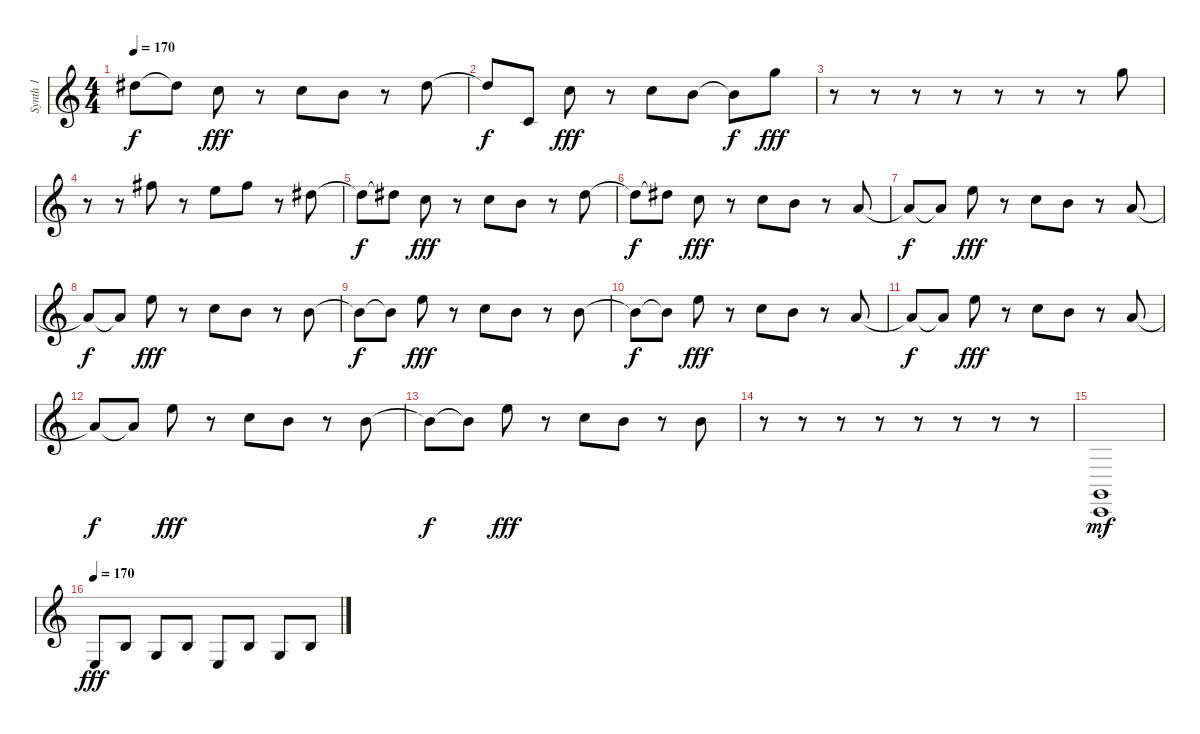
\track ("Synth 1" "Synth 1") {instrument rockorgan}
\staff {score}
\tuning (E4 C4 G3 C3 G2 C2) {hide}
\ts (4 4)
\tempo 170
\clef g2
\ks c
15.2{t}.8{dy f} 15.2{t}.8 8.1.8{dy fff} r.8 8.1.8 7.1.8 r.8 11.1.8 |
11.1{t}.8{dy f} 5.3.8 8.1.8{dy fff} r.8 8.1.8 7.1.8 7.1{t}.8{dy f} 15.1.8{dy fff} |
r.8 r.8 r.8 r.8 r.8 r.8 r.8 15.1.8 |
r.8 r.8 14.1.8 r.8 12.1.8 14.1.8 r.8 15.2.8 |
15.2{t}.8{dy f} 15.2{t}.8 8.1.8{dy fff} r.8 8.1.8 7.1.8 r.8 15.2.8 |
15.2{t}.8{dy f} 15.2{t}.8 8.1.8{dy fff} r.8 8.1.8 7.1.8 r.8 9.2.8 |
9.2{t}.8{dy f} 9.2{t}.8 12.1.8{dy fff} r.8 8.1.8 7.1.8 r.8 9.2.8 |
9.2{t}.8{dy f} 9.2{t}.8 12.1.8{dy fff} r.8 8.1.8 7.1.8 r.8 7.1.8 |
7.1{t}.8{dy f} 7.1{t}.8 12.1.8{dy fff} r.8 8.1.8 7.1.8 r.8 7.1.8 |
7.1{t}.8{dy f} 7.1{t}.8 12.1.8{dy fff} r.8 8.1.8 7.1.8 r.8 9.2.8 |
9.2{t}.8{dy f} 9.2{t}.8 12.1.8{dy fff} r.8 8.1.8 7.1.8 r.8 9.2.8 |
9.2{t}.8{dy f} 9.2{t}.8 12.1.8{dy fff} r.8 8.1.8 7.1.8 r.8 7.1.8 |
7.1{t}.8{dy f} 7.1{t}.8 12.1.8{dy fff} r.8 8.1.8 7.1.8 r.8 7.1.8 |
r.8 r.8 r.8 r.8 r.8 r.8 r.8 r.8 |
(0.5 0.6).1{dy mf instrument gunshot} |
\tempo 170
4.4.8{dy fff volume 16 instrument rockorgan} 4.3.8 0.3.8 4.3.8 4.4.8 4.3.8 0.3.8 4.3.8
